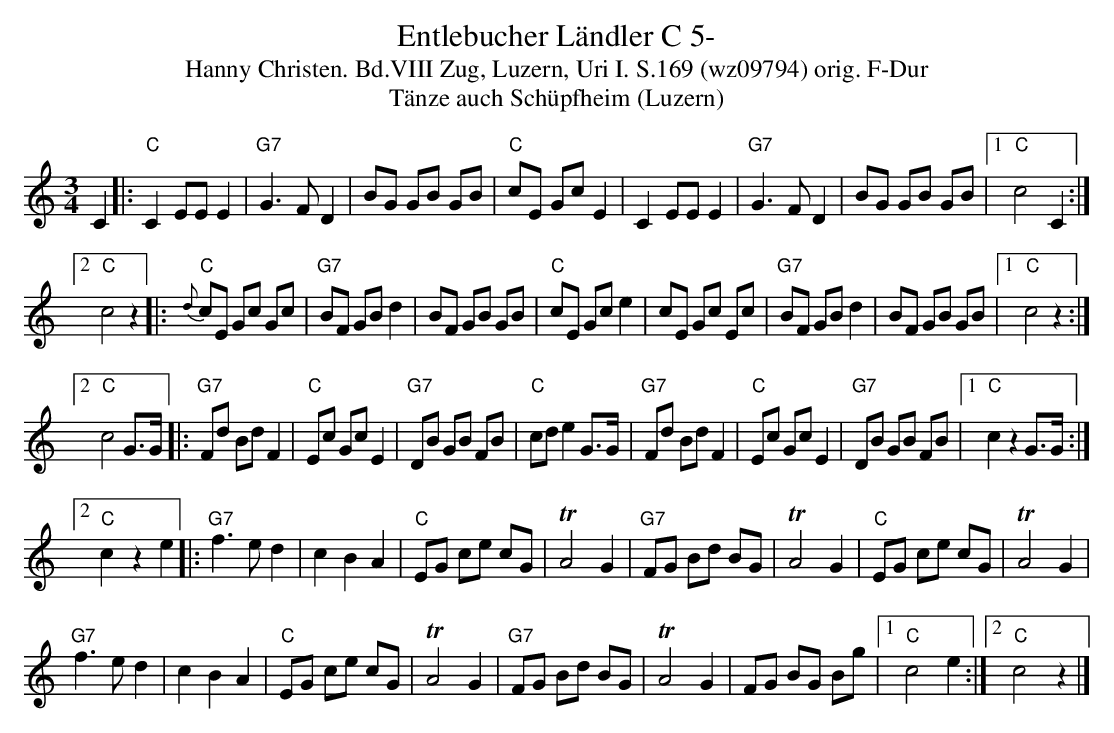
X:1
T:Entlebucher Ländler C 5-
T:Hanny Christen. Bd.VIII Zug, Luzern, Uri I. S.169 (wz09794) orig. F-Dur
T:Tänze auch Schüpfheim (Luzern)
M:3/4
L:1/8
K:Cmaj
C2 |: "C"C2 EE E2 | "G7"G3F D2 | BG GB GB | "C"cE Gc E2 | C2 EE E2 | "G7"G3F D2 | BG GB GB |1 "C"c4 C2 :|2
"C"c4 z2 |: "C"{d}cE Gc Gc | "G7"BF GB d2 | BF GB GB | "C"cE Gc e2 | cE Gc Ec | "G7"BF GB d2 | BF GB GB |1 "C"c4z2 :|2
"C"c4 G>G |: "G7"Fd Bd F2 | "C"Ec Gc E2 | "G7"DB GB FB | "C"cd e2 G>G | "G7"Fd Bd F2 | "C"Ec Gc E2 | "G7"DB GB FB |1 "C"c2z2G>G :|2
"C"c2z2e2 |: "G7"f3e d2 | c2B2A2 | "C"EG ce cG | TA4 G2 | "G7"FG Bd BG | TA4 G2 | "C"EG ce cG | TA4G2 |
"G7"f3ed2 | c2B2A2 | "C"EG ce cG | TA4 G2 | "G7"FG Bd BG | TA4G2 | FG BG Bg |1 "C"c4e2 :|2 "C"c4z2 |]
